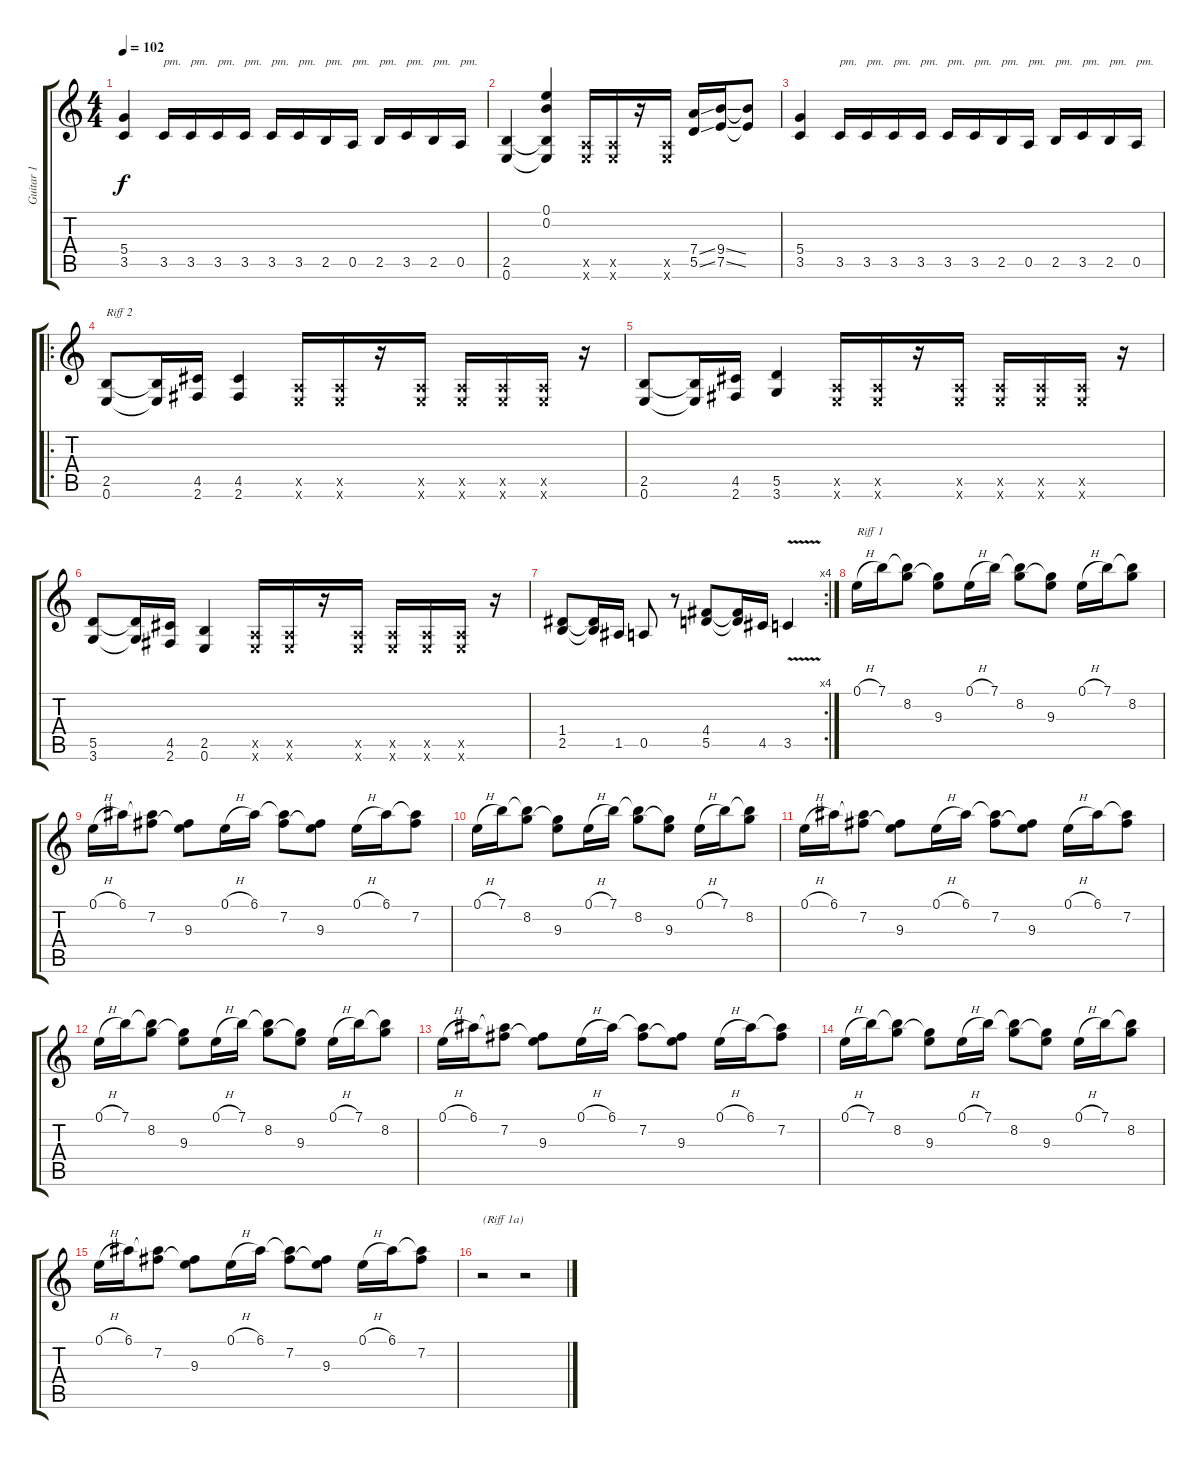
\track ("Guitar 1" "Guitar 1") {instrument distortionguitar}
\staff {score tabs}
\tuning (E4 B3 G3 D3 A2 E2) {hide}
\ts (4 4)
\tempo 102
\clef g2
\ks c
(5.4 3.5).4{dy f} 3.5.16{txt "pm."} 3.5.16{txt "pm."} 3.5.16{txt "pm."} 3.5.16{txt "pm."} 3.5.16{txt "pm."} 3.5.16{txt "pm."} 2.5.16{txt "pm."} 0.5.16{txt "pm."} 2.5.16{txt "pm."} 3.5.16{txt "pm."} 2.5.16{txt "pm."} 0.5.16{txt "pm."} |
(2.5 0.6).4 (0.1 0.2 2.5{t} 0.6{t}).4 (0.5{x} 0.6{x}).16 (0.5{x} 0.6{x}).16 r.16 (0.5{x} 0.6{x}).16 (7.4{ss} 5.5{ss}).16 (9.4{ss} 7.5{ss}).16 (9.4{t} 7.5{t}).8 |
(5.4 3.5).4 3.5.16{txt "pm."} 3.5.16{txt "pm."} 3.5.16{txt "pm."} 3.5.16{txt "pm."} 3.5.16{txt "pm."} 3.5.16{txt "pm."} 2.5.16{txt "pm."} 0.5.16{txt "pm."} 2.5.16{txt "pm."} 3.5.16{txt "pm."} 2.5.16{txt "pm."} 0.5.16{txt "pm."} |
\ro
(2.5 0.6).8{txt "Riff 2"} (2.5{t} 0.6{t}).16 (4.5 2.6).16 (4.5 2.6).4 (0.5{x} 0.6{x}).16 (0.5{x} 0.6{x}).16 r.16 (0.5{x} 0.6{x}).16 (0.5{x} 0.6{x}).16 (0.5{x} 0.6{x}).16 (0.5{x} 0.6{x}).16 r.16 |
(2.5 0.6).8 (2.5{t} 0.6{t}).16 (4.5 2.6).16 (5.5 3.6).4 (0.5{x} 0.6{x}).16 (0.5{x} 0.6{x}).16 r.16 (0.5{x} 0.6{x}).16 (0.5{x} 0.6{x}).16 (0.5{x} 0.6{x}).16 (0.5{x} 0.6{x}).16 r.16 |
(5.5 3.6).8 (5.5{t} 3.6{t}).16 (4.5 2.6).16 (2.5 0.6).4 (0.5{x} 0.6{x}).16 (0.5{x} 0.6{x}).16 r.16 (0.5{x} 0.6{x}).16 (0.5{x} 0.6{x}).16 (0.5{x} 0.6{x}).16 (0.5{x} 0.6{x}).16 r.16 |
\rc 4
(1.4 2.5).8 (1.4{t} 2.5{t}).16 1.5.16 0.5.8 r.8 (4.4 5.5).8 (4.4{t} 5.5{t}).16 4.5.16 3.5{v}.4 |
0.1{h}.16{txt "Riff 1" volume 8} 7.1.16 (7.1{t} 8.2).8 (8.2{t} 9.3).8 0.1{h}.16{volume 9} 7.1.16 (7.1{t} 8.2).8 (8.2{t} 9.3).8 0.1{h}.16{volume 10} 7.1.16 (7.1{t} 8.2).8 |
0.1{h}.16{volume 11} 6.1.16 (6.1{t} 7.2).8 (7.2{t} 9.3).8 0.1{h}.16{volume 12} 6.1.16 (6.1{t} 7.2).8 (7.2{t} 9.3).8 0.1{h}.16{volume 13} 6.1.16 (6.1{t} 7.2).8 |
0.1{h}.16 7.1.16 (7.1{t} 8.2).8 (8.2{t} 9.3).8 0.1{h}.16 7.1.16 (7.1{t} 8.2).8 (8.2{t} 9.3).8 0.1{h}.16 7.1.16 (7.1{t} 8.2).8 |
0.1{h}.16 6.1.16 (6.1{t} 7.2).8 (7.2{t} 9.3).8 0.1{h}.16 6.1.16 (6.1{t} 7.2).8 (7.2{t} 9.3).8 0.1{h}.16 6.1.16 (6.1{t} 7.2).8 |
0.1{h}.16 7.1.16 (7.1{t} 8.2).8 (8.2{t} 9.3).8 0.1{h}.16 7.1.16 (7.1{t} 8.2).8 (8.2{t} 9.3).8 0.1{h}.16 7.1.16 (7.1{t} 8.2).8 |
0.1{h}.16{volume 12} 6.1.16 (6.1{t} 7.2).8 (7.2{t} 9.3).8 0.1{h}.16{volume 10} 6.1.16 (6.1{t} 7.2).8 (7.2{t} 9.3).8 0.1{h}.16{volume 9} 6.1.16 (6.1{t} 7.2).8 |
0.1{h}.16{volume 8} 7.1.16 (7.1{t} 8.2).8 (8.2{t} 9.3).8 0.1{h}.16{volume 7} 7.1.16 (7.1{t} 8.2).8 (8.2{t} 9.3).8 0.1{h}.16{volume 6} 7.1.16 (7.1{t} 8.2).8 |
0.1{h}.16{volume 5} 6.1.16 (6.1{t} 7.2).8 (7.2{t} 9.3).8 0.1{h}.16{volume 4} 6.1.16 (6.1{t} 7.2).8 (7.2{t} 9.3).8 0.1{h}.16{volume 3} 6.1.16 (6.1{t} 7.2).8 |
r.2{txt "(Riff 1a)" volume 13} r.2
